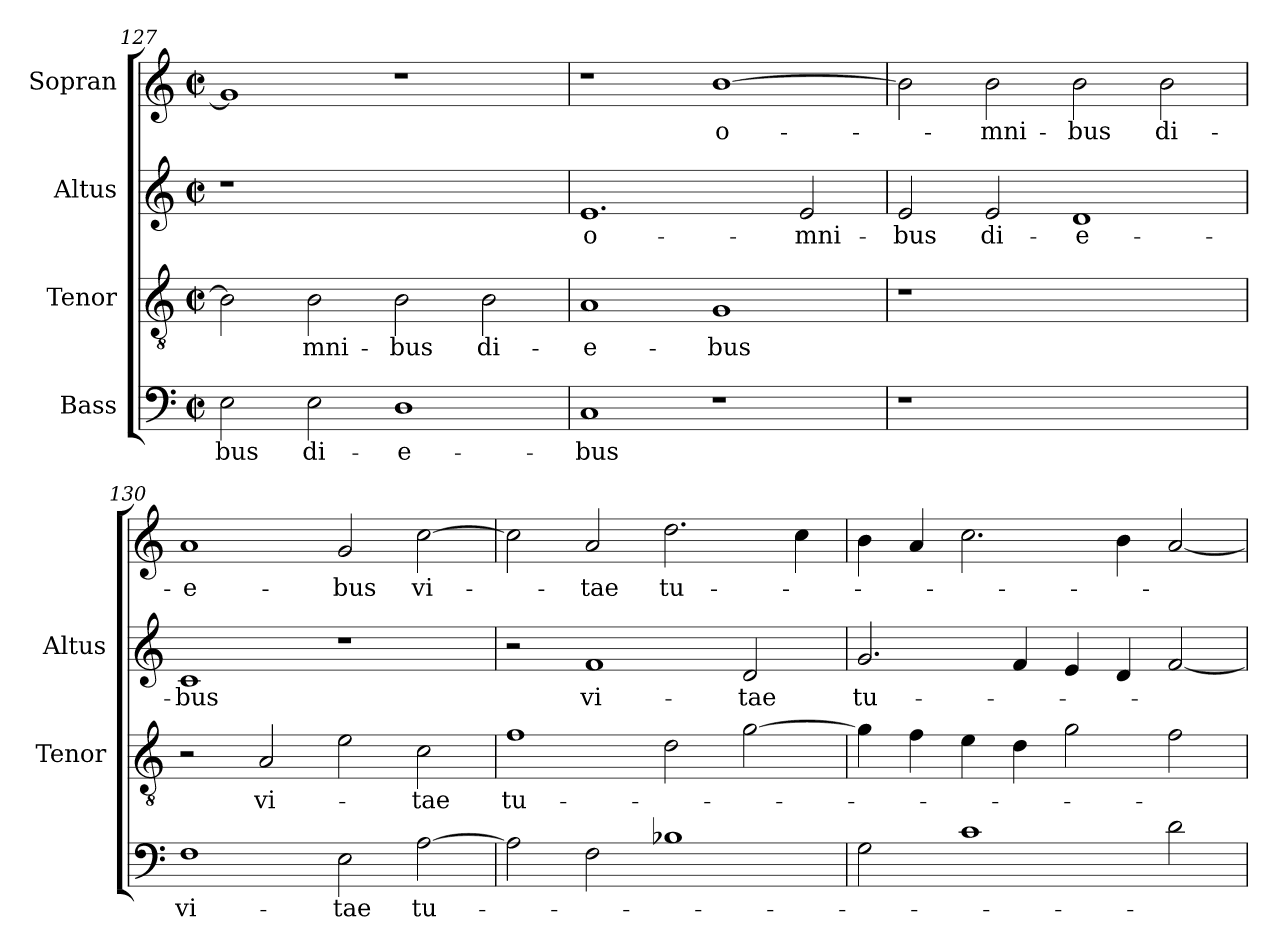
**kern	**text	**kern	**text	**kern	**text	**kern	**text
*part4	*part4	*part3	*part3	*part2	*part2	*part1	*part1
*staff4	*staff4	*staff3	*staff3	*staff2	*staff2	*staff1	*staff1
*I"Bass	*	*I"Tenor	*	*I"Altus	*	*I"Sopran	*
*	*	*I'Tenor	*	*I'Altus	*	*	*
*clefF4	*	*clefGv2	*	*clefG2	*	*clefG2	*
*	*	*ITrd7c12	*	*	*	*	*
*k[]	*	*k[]	*	*k[]	*	*k[]	*
*C:	*	*C:	*	*C:	*	*C:	*
*M2/2	*	*M2/2	*	*M2/2	*	*M2/2	*
*met(c|)	*	*met(c|)	*	*met(c|)	*	*met(c|)	*
=127	=127	=127	=127	=127	=127	=127	=127
!	!LO:LY:b:color=#000000	!	!	!LO:N:vis=1	!	!	!
2Ei\	-bus	2BBi\]	.	1r	.	1gi]	.
!	!LO:LY:b:color=#000000	!	!	!	!	!	!
!	!	!	!LO:LY:b:color=#000000	!	!	!	!
2Ei\	di-	2BBi\	-mni-	.	.	.	.
!	!LO:LY:b:color=#000000	!	!	!	!	!	!
!	!	!	!LO:LY:b:color=#000000	!	!	!	!
1Di	-e-	2BBi\	-bus	1ryy	.	1r	.
!	!	!	!LO:LY:b:color=#000000	!	!	!	!
.	.	2BBi\	di-	.	.	.	.
=128	=128	=128	=128	=128	=128	=128	=128
!	!LO:LY:b:color=#000000	!	!	!	!	!	!
!	!	!	!LO:LY:b:color=#000000	!	!	!	!
!	!	!	!	!	!LO:LY:b:color=#000000	!	!
1Ci	-bus	1AAi	-e-	1.ei	o-	1r	.
!	!	!	!LO:LY:b:color=#000000	!	!	!	!
!	!	!	!	!	!	!	!LO:LY:b:color=#000000
1r	.	1GGi	-bus	.	.	[>1bi	o-
!	!	!	!	!	!LO:LY:b:color=#000000	!	!
.	.	.	.	2ei/	-mni-	.	.
=129	=129	=129	=129	=129	=129	=129	=129
!LO:N:vis=1	!	!LO:N:vis=1	!	!	!	!	!
!	!	!	!	!	!LO:LY:b:color=#000000	!	!
1r	.	1r	.	2ei/	-bus	2bi\]	.
!	!	!	!	!	!LO:LY:b:color=#000000	!	!
!	!	!	!	!	!	!	!LO:LY:b:color=#000000
.	.	.	.	2ei/	di-	2bi\	-mni-
!	!	!	!	!	!LO:LY:b:color=#000000	!	!
!	!	!	!	!	!	!	!LO:LY:b:color=#000000
1ryy	.	1ryy	.	1di	-e-	2bi\	-bus
!	!	!	!	!	!	!	!LO:LY:b:color=#000000
.	.	.	.	.	.	2bi\	di-
=130	=130	=130	=130	=130	=130	=130	=130
!	!LO:LY:b:color=#000000	!	!	!	!	!	!
!	!	!	!	!	!LO:LY:b:color=#000000	!	!
!	!	!	!	!	!	!	!LO:LY:b:color=#000000
1Fi	vi-	2r	.	1ci	-bus	1ai	-e-
!	!	!	!LO:LY:b:color=#000000	!	!	!	!
.	.	2AAi/	vi-	.	.	.	.
!	!LO:LY:b:color=#000000	!	!	!	!	!	!
!	!	!	!	!	!	!	!LO:LY:b:color=#000000
2Ei\	-tae	2Ei\	.	1r	.	2gi/	-bus
!	!LO:LY:b:color=#000000	!	!	!	!	!	!
!	!	!	!LO:LY:b:color=#000000	!	!	!	!
!	!	!	!	!	!	!	!LO:LY:b:color=#000000
[>2Ai\	tu-	2Ci\	-tae	.	.	[>2cci\	vi-
=131	=131	=131	=131	=131	=131	=131	=131
!	!	!	!LO:LY:b:color=#000000	!	!	!	!
2Ai\]	.	1Fi	tu-	2r	.	2cci\]	.
!	!	!	!	!	!LO:LY:b:color=#000000	!	!
!	!	!	!	!	!	!	!LO:LY:b:color=#000000
2Fi\	.	.	.	1fi	vi-	2ai/	-tae
!	!	!	!	!	!	!	!LO:LY:b:color=#000000
1B-Xi	.	2Di\	.	.	.	2.ddi\	tu-
!	!	!	!	!	!LO:LY:b:color=#000000	!	!
.	.	[>2Gi\	.	2di/	-tae	.	.
.	.	.	.	.	.	4cci\	.
!!LO:PB:g=z
=132	=132	=132	=132	=132	=132	=132	=132
!	!	!	!	!	!LO:LY:b:color=#000000	!	!
2Gi\	.	4Gi\]	.	2.gi/	tu-	4bi\	.
.	.	4Fi\	.	.	.	4ai/	.
1ci	.	4Ei\	.	.	.	2.cci\	.
.	.	4Di\	.	4fi/	.	.	.
.	.	2Gi\	.	4ei/	.	.	.
.	.	.	.	4di/	.	4bi\	.
2di\	.	2Fi\	.	[<2fi/	.	[<2ai/	.
=	=	=	=	=	=	=	=
*-	*-	*-	*-	*-	*-	*-	*-
